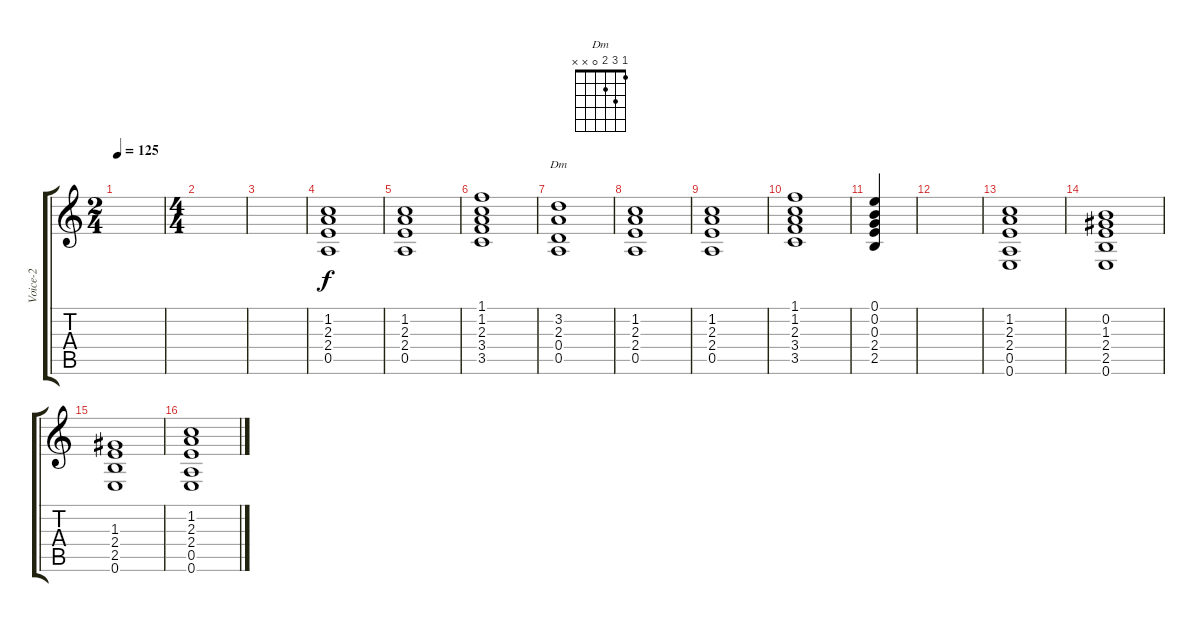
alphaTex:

\track ("Voice-2" "Voice-2") {instrument synthvoice}
\staff {score tabs}
\tuning (E5 B4 G4 D4 A3 E3) {hide}
\chord ("Dm" 1 3 2 0 x x)
\ts (2 4)
\tempo 125
\clef g2
\ks c
|
\ts (4 4)
|
|
(1.2 2.3 2.4 0.5).1 |
(1.2 2.3 2.4 0.5).1 |
(1.1 1.2 2.3 3.4 3.5).1 |
(3.2 2.3 0.4 0.5).1{ch "Dm"} |
(1.2 2.3 2.4 0.5).1 |
(1.2 2.3 2.4 0.5).1 |
(1.1 1.2 2.3 3.4 3.5).1 |
(0.1 0.2 0.3 2.4 2.5).4 |
|
(1.2 2.3 2.4 0.5 0.6).1 |
(0.2 1.3 2.4 2.5 0.6).1 |
(1.3 2.4 2.5 0.6).1 |
(1.2 2.3 2.4 0.5 0.6).1
